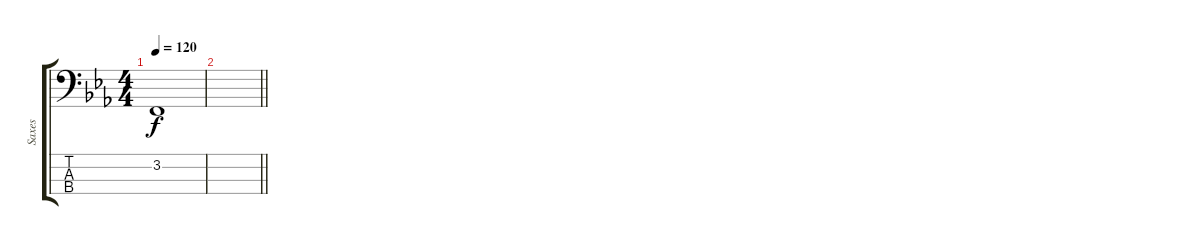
\track ("Saxes" "Saxes") {instrument altosax}
\staff {score tabs}
\tuning (G2 D2 A1 E1) {hide}
\ts (4 4)
\tempo 120
\clef f4
\ks eb
3.2{t}.1{dy f} |
\barLineRight lightlight
